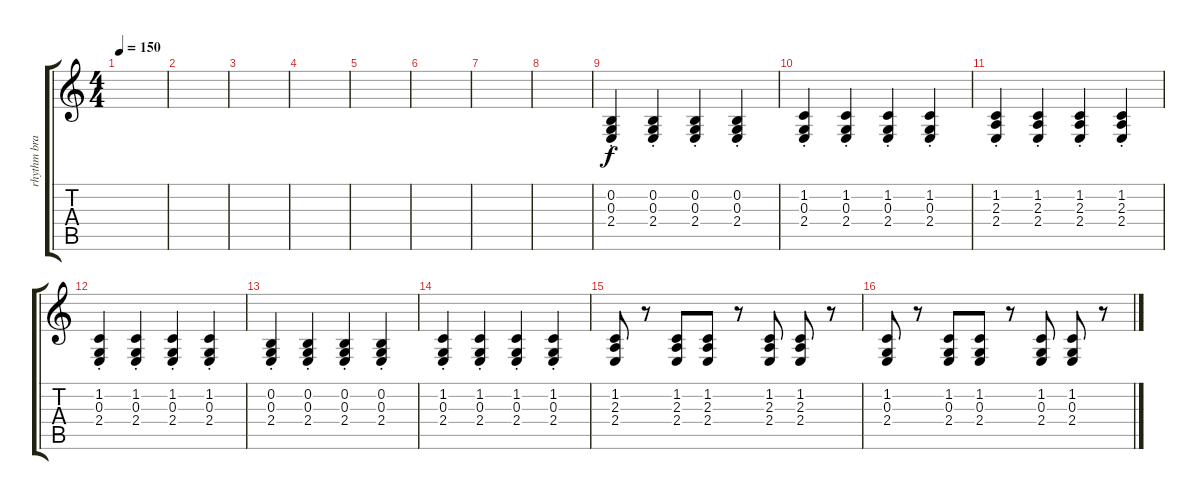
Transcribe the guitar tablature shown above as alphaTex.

\track ("rhythm brass" "rhythm bra") {instrument brasssection}
\staff {score tabs}
\tuning (E4 B3 G3 D3 A2 E2) {hide}
\ts (4 4)
\tempo 150
\clef g2
\ks c
|
|
|
|
|
|
|
|
(0.2{st} 0.3{st} 2.4{st}).4{volume 10} (0.2{st} 0.3{st} 2.4{st}).4 (0.2{st} 0.3{st} 2.4{st}).4 (0.2{st} 0.3{st} 2.4{st}).4 |
(1.2{st} 0.3{st} 2.4{st}).4 (1.2{st} 0.3{st} 2.4{st}).4 (1.2{st} 0.3{st} 2.4{st}).4 (1.2{st} 0.3{st} 2.4{st}).4 |
(1.2{st} 2.3{st} 2.4{st}).4 (1.2{st} 2.3{st} 2.4{st}).4 (1.2{st} 2.3{st} 2.4{st}).4 (1.2{st} 2.3{st} 2.4{st}).4 |
(1.2{st} 0.3{st} 2.4{st}).4 (1.2{st} 0.3{st} 2.4{st}).4 (1.2{st} 0.3{st} 2.4{st}).4 (1.2{st} 0.3{st} 2.4{st}).4 |
(0.2{st} 0.3{st} 2.4{st}).4 (0.2{st} 0.3{st} 2.4{st}).4{volume 16} (0.2{st} 0.3{st} 2.4{st}).4 (0.2{st} 0.3{st} 2.4{st}).4 |
(1.2{st} 0.3{st} 2.4{st}).4 (1.2{st} 0.3{st} 2.4{st}).4 (1.2{st} 0.3{st} 2.4{st}).4 (1.2{st} 0.3{st} 2.4{st}).4 |
(1.2 2.3 2.4).8 r.8 (1.2 2.3 2.4).8 (1.2 2.3 2.4).8 r.8 (1.2 2.3 2.4).8 (1.2 2.3 2.4).8 r.8 |
(1.2 0.3 2.4).8 r.8 (1.2 0.3 2.4).8 (1.2 0.3 2.4).8 r.8 (1.2 0.3 2.4).8 (1.2 0.3 2.4).8 r.8
